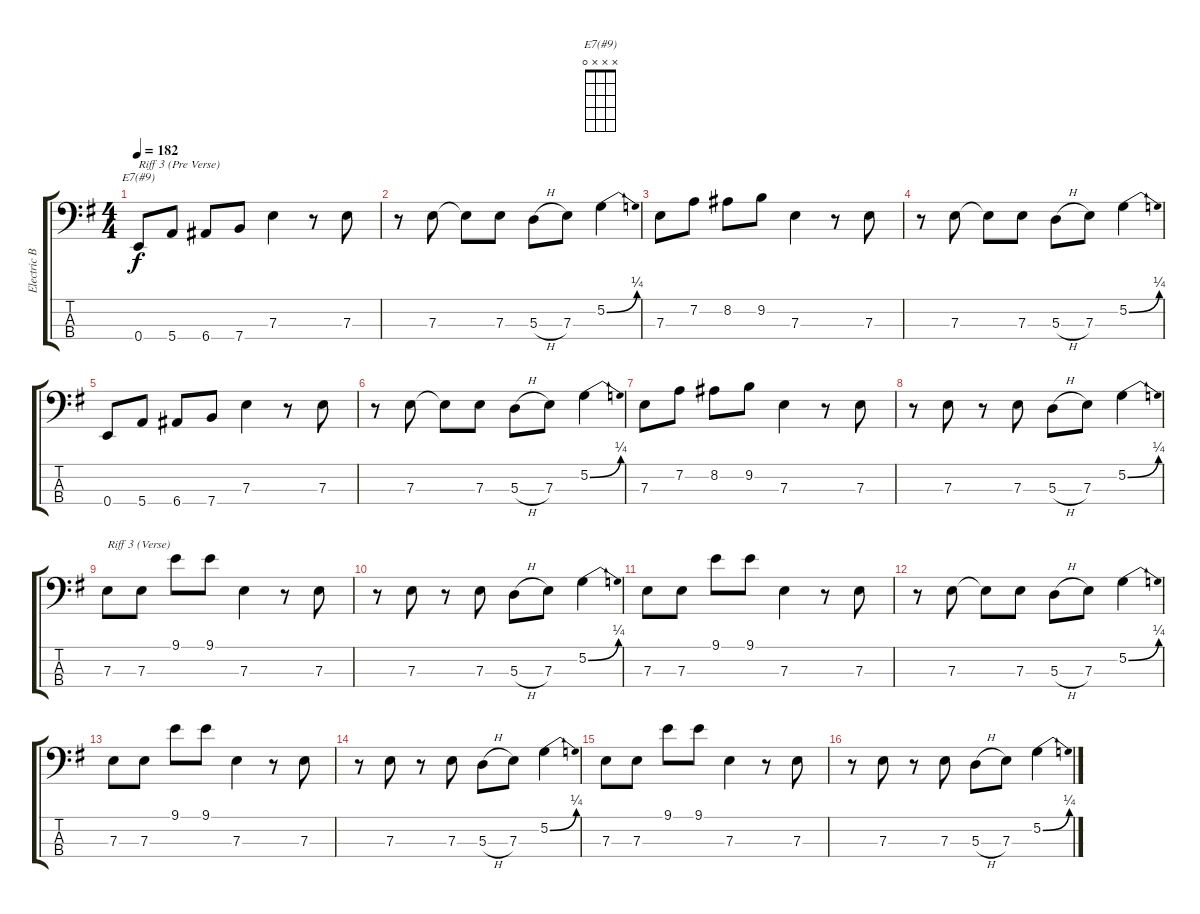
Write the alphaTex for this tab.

\track ("Electric Bass" "Electric B") {instrument electricbassfinger}
\staff {score tabs}
\tuning (G2 D2 A1 E1) {hide}
\chord ("E7(#9)" x x x 0)
\ts (4 4)
\tempo 182
\clef f4
\ks g
0.4.8{ch "E7(#9)" txt "Riff 3 (Pre Verse)" dy f} 5.4.8 6.4.8 7.4.8 7.3.4 r.8 7.3.8 |
r.8 7.3.8 7.3{t}.8 7.3.8 5.3{h}.8 7.3.8 5.2{be (bend 0 0 60 1)}.4 |
7.3.8 7.2.8 8.2.8 9.2.8 7.3.4 r.8 7.3.8 |
r.8 7.3.8 7.3{t}.8 7.3.8 5.3{h}.8 7.3.8 5.2{be (bend 0 0 60 1)}.4 |
0.4.8 5.4.8 6.4.8 7.4.8 7.3.4 r.8 7.3.8 |
r.8 7.3.8 7.3{t}.8 7.3.8 5.3{h}.8 7.3.8 5.2{be (bend 0 0 60 1)}.4 |
7.3.8 7.2.8 8.2.8 9.2.8 7.3.4 r.8 7.3.8 |
r.8 7.3.8 r.8 7.3.8 5.3{h}.8 7.3.8 5.2{be (bend 0 0 60 1)}.4 |
7.3.8{txt "Riff 3 (Verse)"} 7.3.8 9.1.8 9.1.8 7.3.4 r.8 7.3.8 |
r.8 7.3.8 r.8 7.3.8 5.3{h}.8 7.3.8 5.2{be (bend 0 0 60 1)}.4 |
7.3.8 7.3.8 9.1.8 9.1.8 7.3.4 r.8 7.3.8 |
r.8 7.3.8 7.3{t}.8 7.3.8 5.3{h}.8 7.3.8 5.2{be (bend 0 0 60 1)}.4 |
7.3.8 7.3.8 9.1.8 9.1.8 7.3.4 r.8 7.3.8 |
r.8 7.3.8 r.8 7.3.8 5.3{h}.8 7.3.8 5.2{be (bend 0 0 60 1)}.4 |
7.3.8 7.3.8 9.1.8 9.1.8 7.3.4 r.8 7.3.8 |
r.8 7.3.8 r.8 7.3.8 5.3{h}.8 7.3.8 5.2{be (bend 0 0 60 1)}.4
